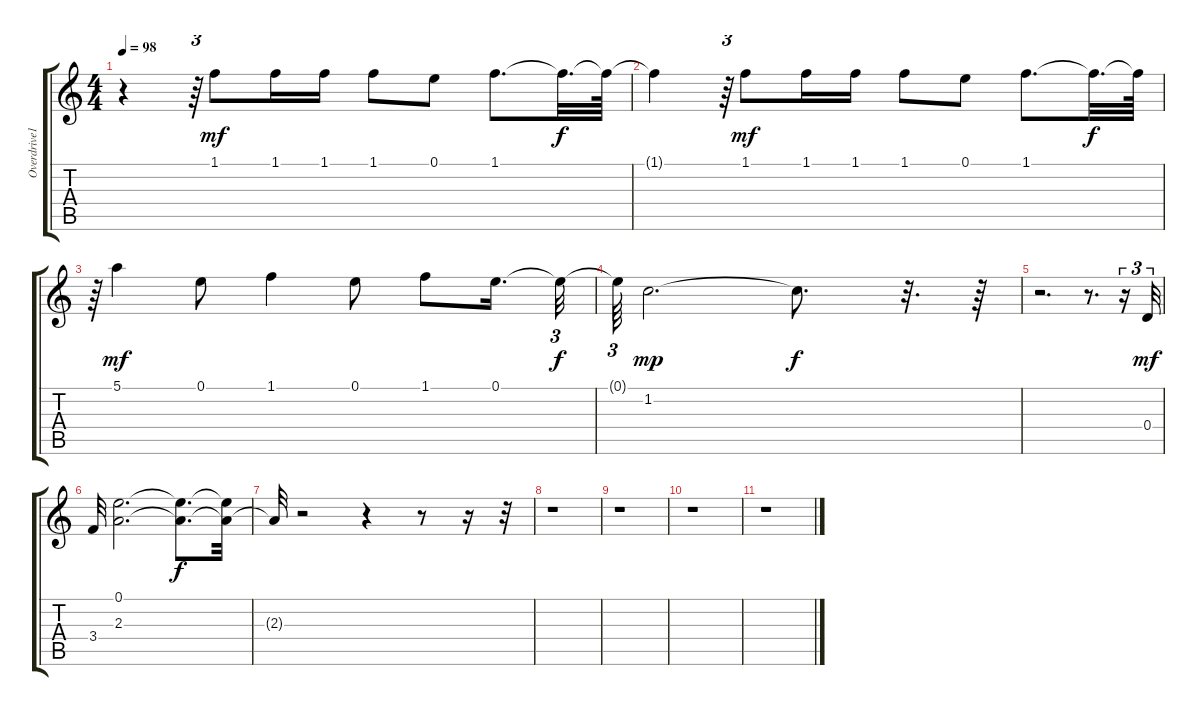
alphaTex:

\track ("Overdrive1" "Overdrive1") {instrument overdrivenguitar}
\staff {score tabs}
\tuning (E4 B3 G3 D3 A2 E2) {hide}
\ts (4 4)
\tempo 98
\clef g2
\ks c
r.4{dy f} r.64{tu (3 2)} 1.1.8{dy mf} 1.1.16 1.1.16 1.1.8 0.1.8 1.1.8{d} 1.1{t}.32{d dy f} 1.1{t}.64 |
1.1{t}.4 r.64{tu (3 2)} 1.1.8{dy mf} 1.1.16 1.1.16 1.1.8 0.1.8 1.1.8{d} 1.1{t}.32{d dy f} 1.1{t}.64 |
r.64{tu (3 2)} 5.1.4{dy mf} 0.1.8 1.1.4 0.1.8 1.1.8 0.1.16{d} 0.1{t}.32{tu (3 2) dy f} |
0.1{t}.64{tu (3 2)} 1.2.2{d dy mp} 1.2{t}.8{d dy f} r.32{d} r.64 |
r.2{d} r.8{d} r.16{tu (3 2)} 0.4.32{tu (3 2) dy mf} |
3.4.32 (0.1 2.3).2{d} (0.1{t} 2.3{t}).8{d dy f} (0.1{t} 2.3{t}).32 |
2.3{t}.32 r.2 r.4 r.8 r.16 r.32 |
r.1 |
r.1 |
r.1 |
r.1
